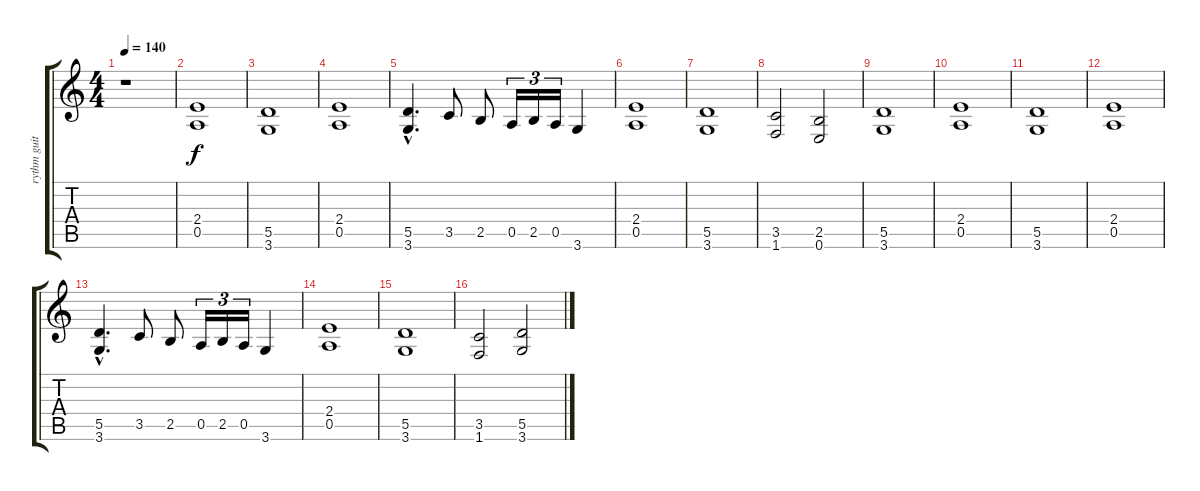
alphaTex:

\track ("rythm guitar" "rythm guit") {instrument distortionguitar}
\staff {score tabs}
\tuning (E4 B3 G3 D3 A2 E2) {hide}
\ts (4 4)
\tempo 140
\clef g2
\ks c
r.1{dy f instrument distortionguitar} |
(2.4 0.5).1 |
(5.5 3.6).1 |
(2.4 0.5).1 |
(5.5{hac} 3.6{hac}).4{d} 3.5.8 2.5.8 0.5.16{tu (3 2)} 2.5.16{tu (3 2)} 0.5.16{tu (3 2)} 3.6.4 |
(2.4 0.5).1 |
(5.5 3.6).1 |
(3.5 1.6).2 (2.5 0.6).2 |
(5.5 3.6).1 |
(2.4 0.5).1 |
(5.5 3.6).1 |
(2.4 0.5).1 |
(5.5{hac} 3.6{hac}).4{d} 3.5.8 2.5.8 0.5.16{tu (3 2)} 2.5.16{tu (3 2)} 0.5.16{tu (3 2)} 3.6.4 |
(2.4 0.5).1 |
(5.5 3.6).1 |
(3.5 1.6).2 (5.5 3.6).2
